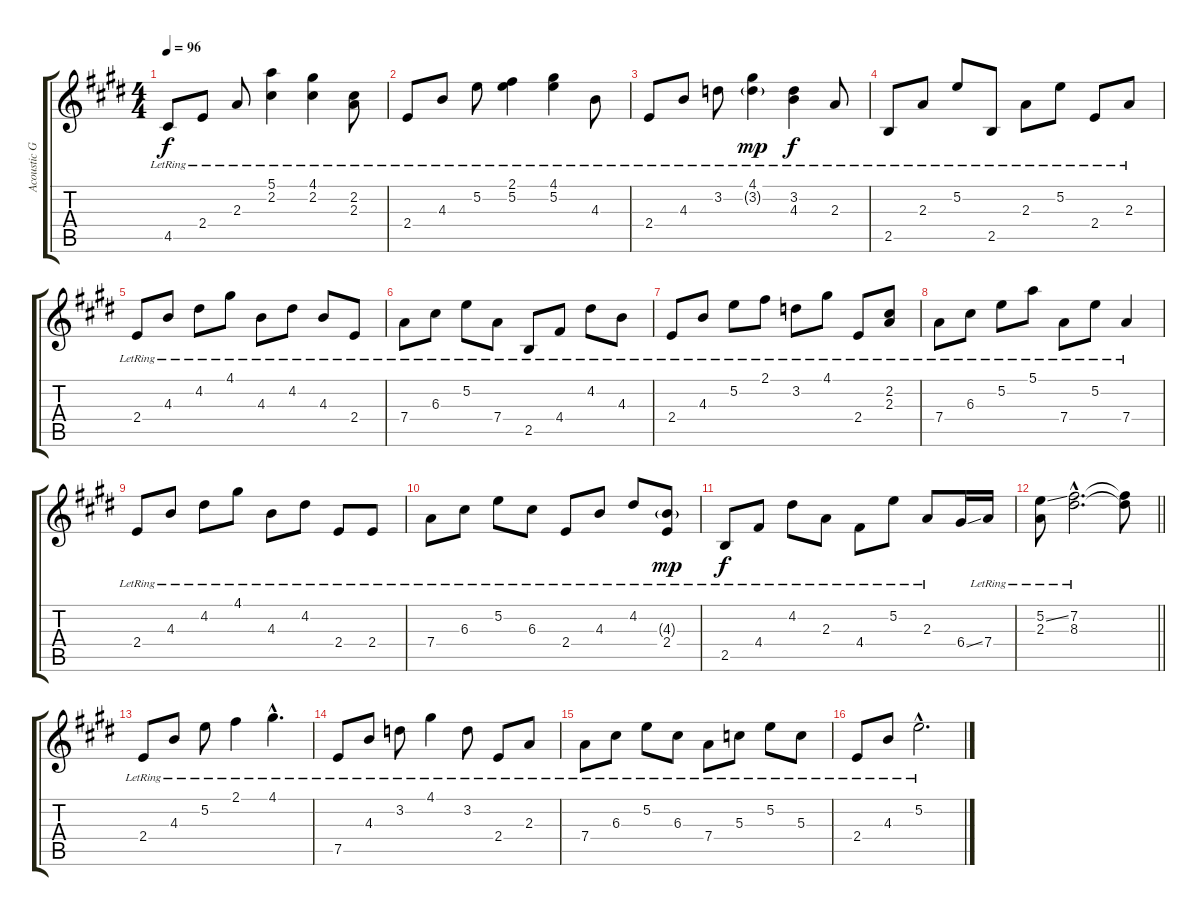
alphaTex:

\track ("Acoustic Guitar 1 (Capo II)" "Acoustic G") {instrument acousticguitarsteel}
\staff {score tabs}
\tuning (E4 B3 G3 D3 A2 E2) {hide}
\ts (4 4)
\tempo 96
\clef g2
\ks e
4.5{lr}.8{dy f} 2.4{lr}.8 2.3{lr}.8 (5.1{lr} 2.2{lr}).4 (4.1{lr} 2.2{lr}).4 (2.2{lr} 2.3{lr}).8 |
2.4{lr}.8 4.3{lr}.8 5.2{lr}.8 (2.1{lr} 5.2{lr}).4 (4.1{lr} 5.2{lr}).4 4.3{lr}.8 |
2.4{lr}.8 4.3{lr}.8 3.2{lr}.8 (4.1{lr} 3.2{g lr}).4{dy mp} (3.2{lr} 4.3{lr}).4{dy f} 2.3{lr}.8 |
2.5{lr}.8 2.3{lr}.8 5.2{lr}.8 2.5{lr}.8 2.3{lr}.8 5.2{lr}.8 2.4{lr}.8 2.3{lr}.8 |
2.4{lr}.8 4.3{lr}.8 4.2{lr}.8 4.1{lr}.8 4.3{lr}.8 4.2{lr}.8 4.3{lr}.8 2.4{lr}.8 |
7.4{lr}.8 6.3{lr}.8 5.2{lr}.8 7.4{lr}.8 2.5{lr}.8 4.4{lr}.8 4.2{lr}.8 4.3{lr}.8 |
2.4{lr}.8 4.3{lr}.8 5.2{lr}.8 2.1{lr}.8 3.2{lr}.8 4.1{lr}.8 2.4{lr}.8 (2.2{lr} 2.3{lr}).8 |
7.4{lr}.8 6.3{lr}.8 5.2{lr}.8 5.1{lr}.8 7.4{lr}.8 5.2{lr}.8 7.4{lr}.4 |
2.4{lr}.8 4.3{lr}.8 4.2{lr}.8 4.1{lr}.8 4.3{lr}.8 4.2{lr}.8 2.4{lr}.8 2.4{lr}.8 |
7.4{lr}.8 6.3{lr}.8 5.2{lr}.8 6.3{lr}.8 2.4{lr}.8 4.3{lr}.8 4.2{lr}.8 (4.3{g lr} 2.4{lr}).8{dy mp} |
2.5{lr}.8{dy f} 4.4{lr}.8 4.2{lr}.8 2.3{lr}.8 4.4{lr}.8 5.2{lr}.8 2.3{lr}.8 6.4{ss}.16 7.4{lr}.16 |
\barLineRight lightlight
(5.2{ss} 2.3{lr}).8 (7.2{hac lr} 8.3{hac lr}).2{d} (7.2{t} 8.3{t}).8 |
2.4{lr}.8 4.3{lr}.8 5.2{lr}.8 2.1{lr}.4 4.1{hac lr}.4{d} |
7.5{lr}.8 4.3{lr}.8 3.2{lr}.8 4.1{lr}.4 3.2{lr}.8 2.4{lr}.8 2.3{lr}.8 |
7.4{lr}.8 6.3{lr}.8 5.2{lr}.8 6.3{lr}.8 7.4{lr}.8 5.3{lr}.8 5.2{lr}.8 5.3{lr}.8 |
2.4{lr}.8 4.3{lr}.8 5.2{hac lr}.2{d}
